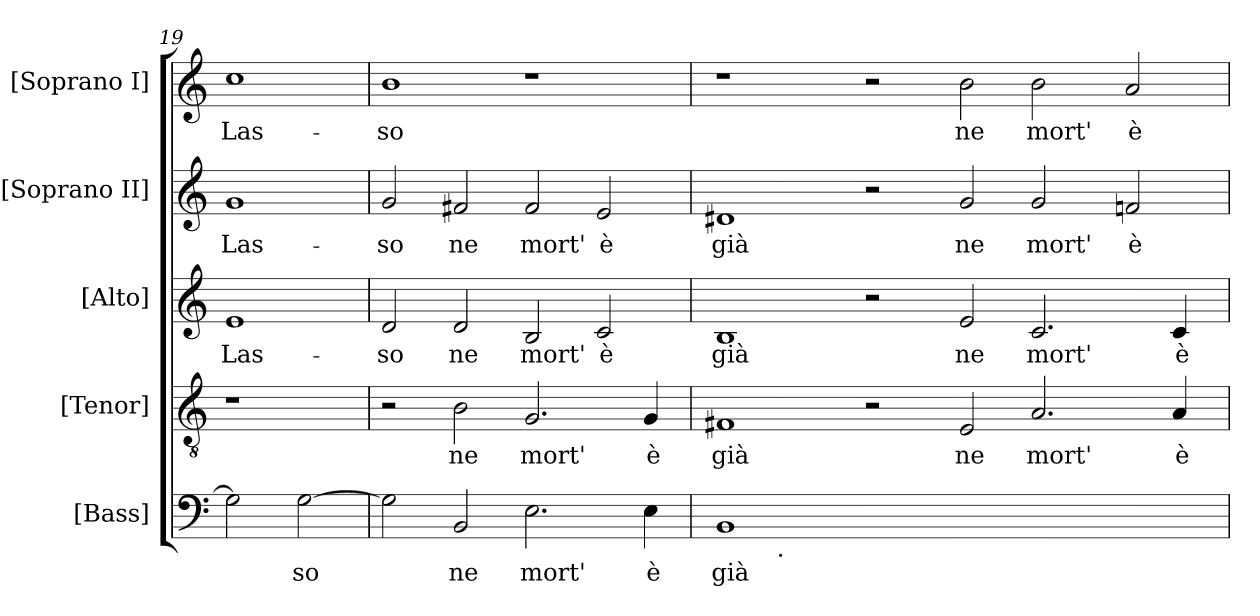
**kern	**text	**kern	**text	**kern	**text	**kern	**text	**kern	**text
*part5	*part5	*part4	*part4	*part3	*part3	*part2	*part2	*part1	*part1
*staff5	*staff5	*staff4	*staff4	*staff3	*staff3	*staff2	*staff2	*staff1	*staff1
*I"[Bass]	*	*I"[Tenor]	*	*I"[Alto]	*	*I"[Soprano II]	*	*I"[Soprano I]	*
!!LO:PB:g=z
*clefF4	*	*clefGv2	*	*clefG2	*	*clefG2	*	*clefG2	*
*k[]	*	*k[]	*	*k[]	*	*k[]	*	*k[]	*
*C:	*	*C:	*	*C:	*	*C:	*	*C:	*
=19	=19	=19	=19	=19	=19	=19	=19	=19	=19
!	!LO:LY:b:cj	!	!	!	!LO:LY:b:cj	!	!LO:LY:b:cj	!	!LO:LY:b:cj
2G\]	--	1r	.	1e	Las-	1g	Las-	1cc	Las-
!	!LO:LY:b:cj	!	!	!	!	!	!	!	!
[>2G\	-so	.	.	.	.	.	.	.	.
=20	=20	=20	=20	=20	=20	=20	=20	=20	=20
!	!LO:LY:b:cj	!	!	!	!LO:LY:b:cj	!	!LO:LY:b:cj	!	!LO:LY:b:cj
2G\]	.	2r	.	2d/	-so	2g/	-so	1b	-so
!	!LO:LY:b:cj	!	!LO:LY:b:cj	!	!LO:LY:b:cj	!	!LO:LY:b:cj	!	!
2BB/	ne	2B\	ne	2d/	ne	2f#X/	ne	.	.
!	!LO:LY:b:cj	!	!LO:LY:b:cj	!	!LO:LY:b:cj	!	!LO:LY:b:cj	!	!
2.E\	mort'	2.G/	mort'	2B/	mort'	2f#/	mort'	1r	.
!	!	!	!	!	!LO:LY:b:cj	!	!LO:LY:b:cj	!	!
.	.	.	.	2c/	è	2e/	è	.	.
!	!LO:LY:b:cj	!	!LO:LY:b:cj	!	!	!	!	!	!
4E\	è	4G/	è	.	.	.	.	.	.
=21	=21	=21	=21	=21	=21	=21	=21	=21	=21
!	!LO:LY:b:cj	!	!LO:LY:b:cj	!	!LO:LY:b:cj	!	!LO:LY:b:cj	!	!
*^	*	*	*	*	*	*	*	*	*
1BB	4ryy	già	1F#X	già	1B	già	1d#X	già	1r	.
.	32ryy	.	.	.	.	.	.	.	.	.
!	!LO:TX:b:t=.	!	!	!	!	!	!	!	!	!
.	1ryy	.	.	.	.	.	.	.	.	.
0ryy	.	.	2r	.	2r	.	2r	.	2r	.
.	1ryy	.	.	.	.	.	.	.	.	.
!	!	!	!	!LO:LY:b:cj	!	!LO:LY:b:cj	!	!LO:LY:b:cj	!	!LO:LY:b:cj
.	.	.	2E/	ne	2e/	ne	2g/	ne	2b\	ne
!	!	!	!	!LO:LY:b:cj	!	!LO:LY:b:cj	!	!LO:LY:b:cj	!	!LO:LY:b:cj
.	.	.	2.A/	mort'	2.c/	mort'	2g/	mort'	2b\	mort'
.	2ryy	.	.	.	.	.	.	.	.	.
!	!	!	!	!	!	!	!	!LO:LY:b:cj	!	!LO:LY:b:cj
.	.	.	.	.	.	.	2fn/	è	2a/	è
!	!	!	!	!LO:LY:b:cj	!	!LO:LY:b:cj	!	!	!	!
.	.	.	4A/	è	4c/	è	.	.	.	.
.	8..ryy	.	.	.	.	.	.	.	.	.
*v	*v	*	*	*	*	*	*	*	*	*
=	=	=	=	=	=	=	=	=	=
*-	*-	*-	*-	*-	*-	*-	*-	*-	*-
